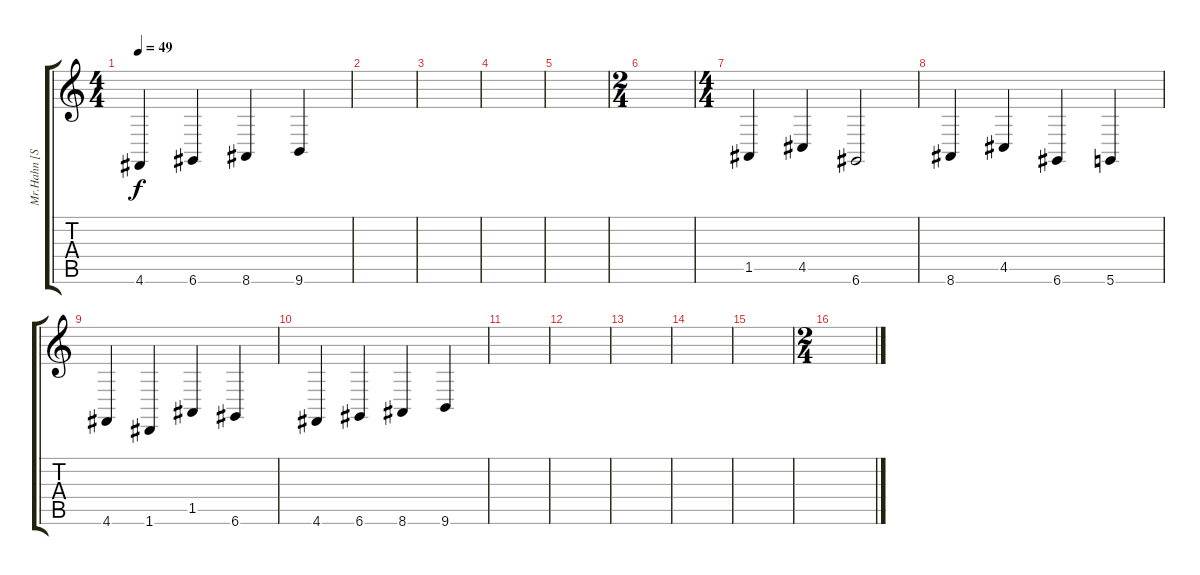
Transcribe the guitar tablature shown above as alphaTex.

\track ("Mr.Hahn [Sampler1]" "Mr.Hahn [S") {instrument fx6goblins}
\staff {score tabs}
\tuning (E4 B3 G3 D3 A2 D2) {hide}
\ts (4 4)
\tempo 49
\clef g2
\ks c
4.6.4{dy f} 6.6.4 8.6.4 9.6.4 |
|
|
|
|
\ts (2 4)
|
\ts (4 4)
1.5.4 4.5.4 6.6.2 |
8.6.4 4.5.4 6.6.4 5.6.4 |
4.6.4 1.6.4 1.5.4 6.6.4 |
4.6.4 6.6.4 8.6.4 9.6.4 |
|
|
|
|
|
\ts (2 4)
